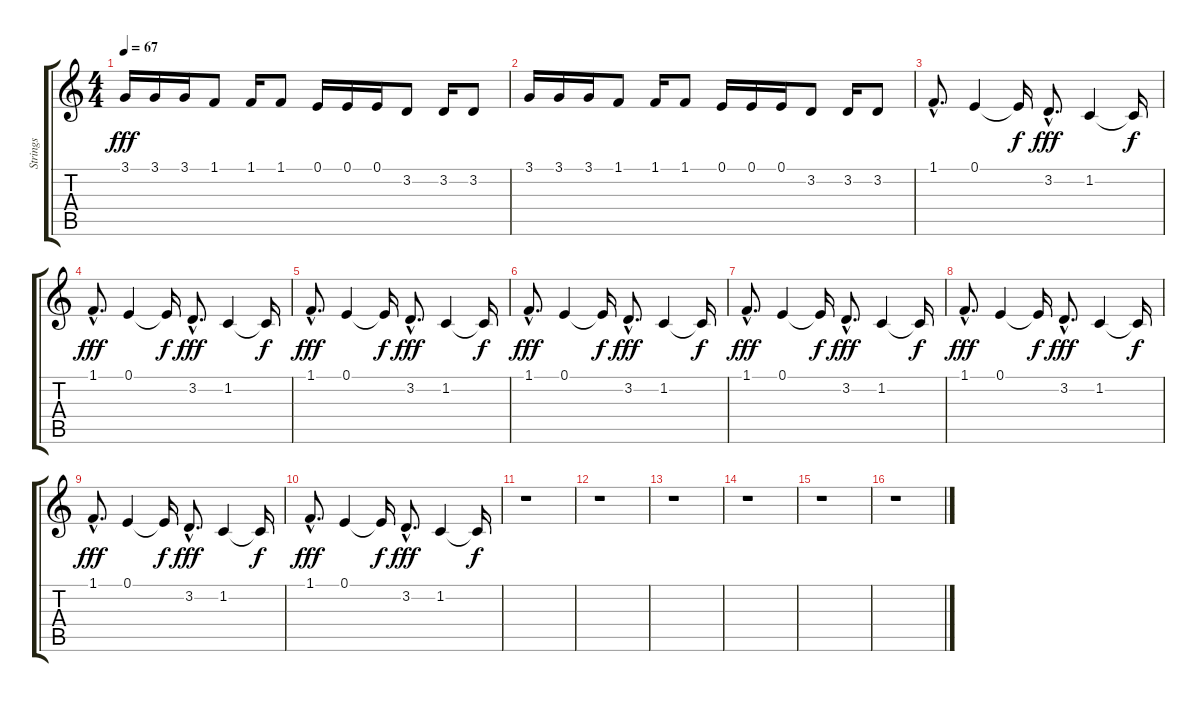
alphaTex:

\track ("Strings" "Strings") {instrument stringensemble1}
\staff {score tabs}
\tuning (E4 B3 G3 D3 A2 E2) {hide}
\ts (4 4)
\tempo 67
\clef g2
\ks c
3.1.16{dy fff} 3.1.16 3.1.16 1.1.8 1.1.16 1.1.8 0.1.16 0.1.16 0.1.16 3.2.8 3.2.16 3.2.8 |
3.1.16 3.1.16 3.1.16 1.1.8 1.1.16 1.1.8 0.1.16 0.1.16 0.1.16 3.2.8 3.2.16 3.2.8 |
1.1{hac}.8{d} 0.1.4 0.1{t}.16{dy f} 3.2{hac}.8{d dy fff} 1.2.4 1.2{t}.16{dy f} |
1.1{hac}.8{d dy fff} 0.1.4 0.1{t}.16{dy f} 3.2{hac}.8{d dy fff} 1.2.4 1.2{t}.16{dy f} |
1.1{hac}.8{d dy fff} 0.1.4 0.1{t}.16{dy f} 3.2{hac}.8{d dy fff} 1.2.4 1.2{t}.16{dy f} |
1.1{hac}.8{d dy fff} 0.1.4 0.1{t}.16{dy f} 3.2{hac}.8{d dy fff} 1.2.4 1.2{t}.16{dy f} |
1.1{hac}.8{d dy fff} 0.1.4 0.1{t}.16{dy f} 3.2{hac}.8{d dy fff} 1.2.4 1.2{t}.16{dy f} |
1.1{hac}.8{d dy fff} 0.1.4 0.1{t}.16{dy f} 3.2{hac}.8{d dy fff} 1.2.4 1.2{t}.16{dy f} |
1.1{hac}.8{d dy fff} 0.1.4 0.1{t}.16{dy f} 3.2{hac}.8{d dy fff} 1.2.4 1.2{t}.16{dy f} |
1.1{hac}.8{d dy fff} 0.1.4 0.1{t}.16{dy f} 3.2{hac}.8{d dy fff} 1.2.4 1.2{t}.16{dy f} |
r.1 |
r.1 |
r.1 |
r.1 |
r.1 |
r.1
